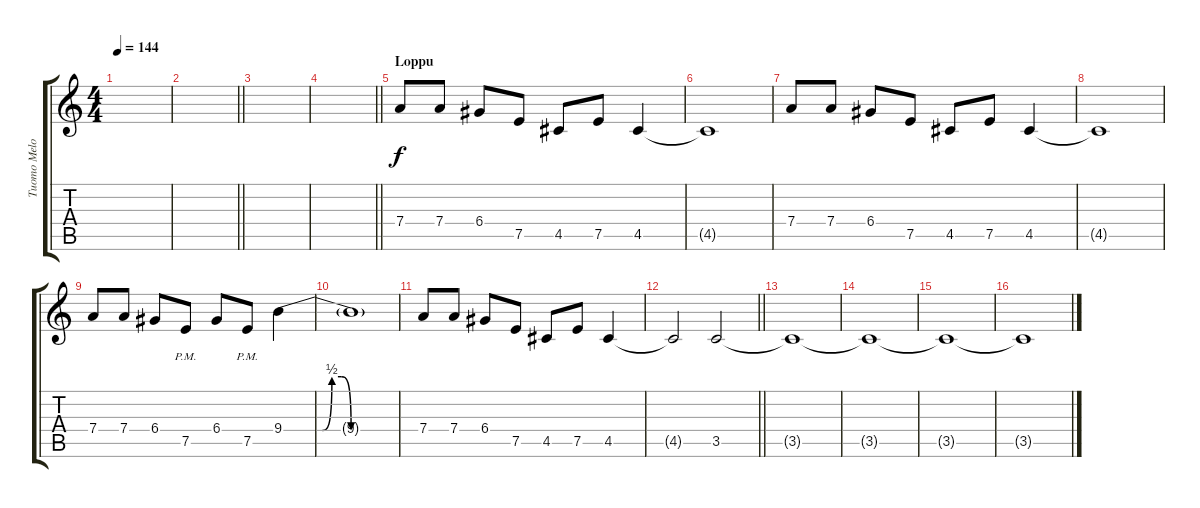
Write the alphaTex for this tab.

\track ("Tuomo Melodia" "Tuomo Melo") {instrument distortionguitar}
\staff {score tabs}
\tuning (E4 B3 G3 D3 A2 D2) {hide}
\ts (4 4)
\tempo 144
\clef g2
\ks c
|
\barLineRight lightlight
|
|
\barLineRight lightlight
|
\section ("" "Loppu")
7.4.8 7.4.8 6.4.8 7.5.8 4.5.8 7.5.8 4.5.4 |
4.5{t}.1 |
7.4.8 7.4.8 6.4.8 7.5.8 4.5.8 7.5.8 4.5.4 |
4.5{t}.1 |
7.4.8 7.4.8 6.4.8 7.5{pm}.8 6.4.8 7.5{pm}.8 9.4{be (custom 0 0 20 0 25 2 30 2 35 0 60 0)}.4 |
9.4{t}.1 |
7.4.8 7.4.8 6.4.8 7.5.8 4.5.8 7.5.8 4.5.4 |
\barLineRight lightlight
4.5{t}.2 3.5.2 |
3.5{t}.1 |
3.5{t}.1 |
3.5{t}.1 |
3.5{t}.1
